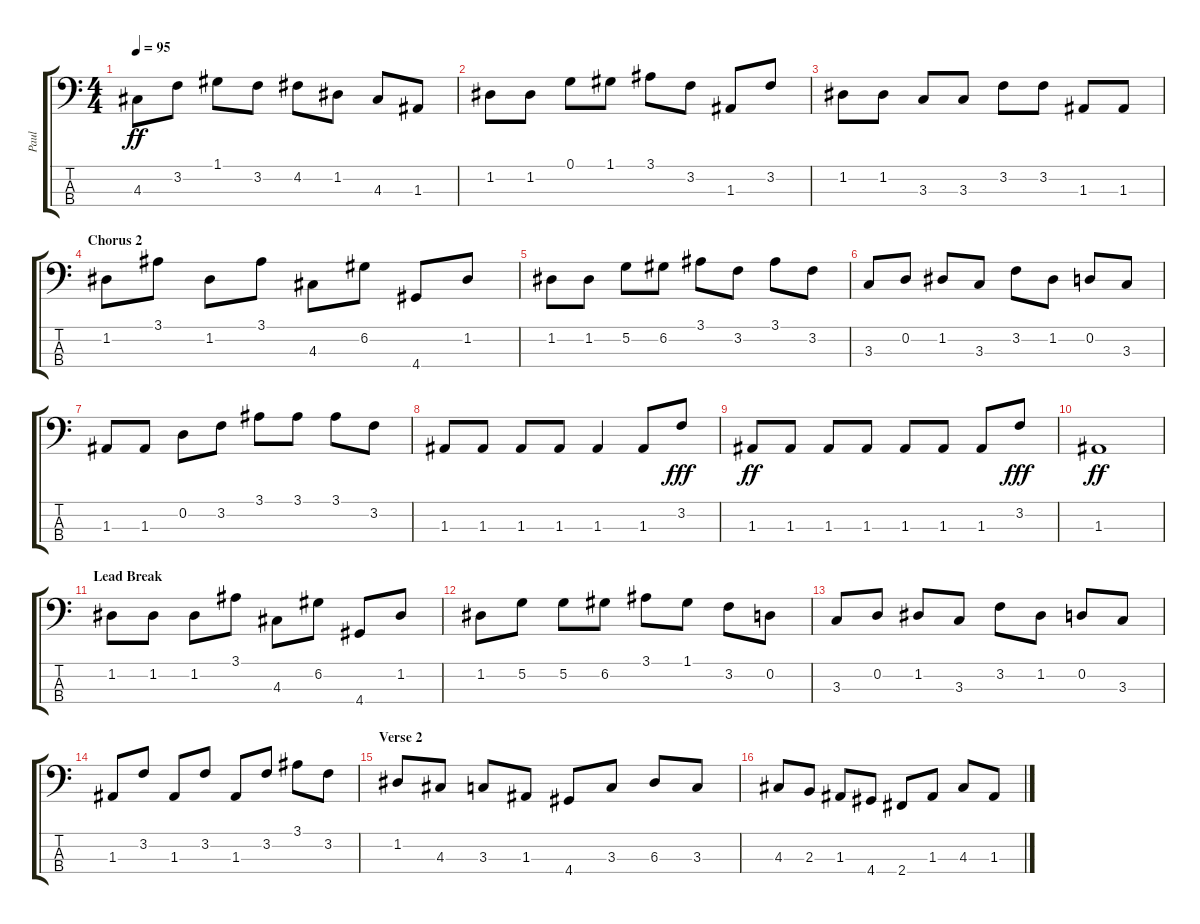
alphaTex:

\track ("Paul" "Paul") {instrument acousticbass}
\staff {score tabs}
\tuning (G2 D2 A1 E1) {hide}
\ts (4 4)
\tempo 95
\clef f4
\ks c
4.3.8{dy ff} 3.2.8 1.1.8 3.2.8 4.2.8 1.2.8 4.3.8 1.3.8 |
1.2.8 1.2.8 0.1.8 1.1.8 3.1.8 3.2.8 1.3.8 3.2.8 |
1.2.8 1.2.8 3.3.8 3.3.8 3.2.8 3.2.8 1.3.8 1.3.8 |
\section ("" "Chorus 2")
1.2.8 3.1.8 1.2.8 3.1.8 4.3.8 6.2.8 4.4.8 1.2.8 |
1.2.8 1.2.8 5.2.8 6.2.8 3.1.8 3.2.8 3.1.8 3.2.8 |
3.3.8 0.2.8 1.2.8 3.3.8 3.2.8 1.2.8 0.2.8 3.3.8 |
1.3.8 1.3.8 0.2.8 3.2.8 3.1.8 3.1.8 3.1.8 3.2.8 |
1.3.8 1.3.8 1.3.8 1.3.8 1.3.4 1.3.8 3.2.8{dy fff} |
1.3.8{dy ff} 1.3.8 1.3.8 1.3.8 1.3.8 1.3.8 1.3.8 3.2.8{dy fff} |
1.3.1{dy ff} |
\section ("" "Lead Break")
1.2.8 1.2.8 1.2.8 3.1.8 4.3.8 6.2.8 4.4.8 1.2.8 |
1.2.8 5.2.8 5.2.8 6.2.8 3.1.8 1.1.8 3.2.8 0.2.8 |
3.3.8 0.2.8 1.2.8 3.3.8 3.2.8 1.2.8 0.2.8 3.3.8 |
1.3.8 3.2.8 1.3.8 3.2.8 1.3.8 3.2.8 3.1.8 3.2.8 |
\section ("" "Verse 2")
1.2.8 4.3.8 3.3.8 1.3.8 4.4.8 3.3.8 6.3.8 3.3.8 |
4.3.8 2.3.8 1.3.8 4.4.8 2.4.8 1.3.8 4.3.8 1.3.8
